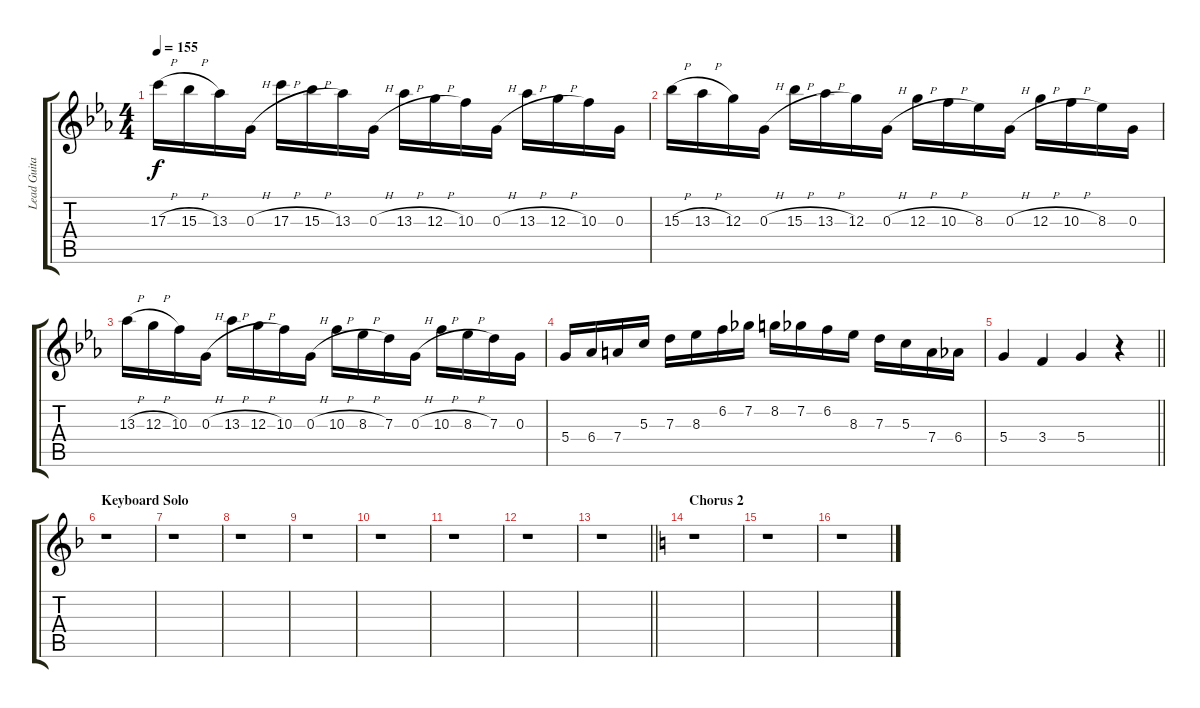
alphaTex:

\track ("Lead Guitar 1: Henrik Juhano" "Lead Guita") {instrument overdrivenguitar}
\staff {score tabs}
\tuning (E4 B3 G3 D3 A2 E2) {hide}
\ts (4 4)
\tempo 155
\clef g2
\ks cminor
17.3{h}.16{dy f} 15.3{h}.16 13.3.16 0.3{h}.16 17.3{h}.16 15.3{h}.16 13.3.16 0.3{h}.16 13.3{h}.16 12.3{h}.16 10.3.16 0.3{h}.16 13.3{h}.16 12.3{h}.16 10.3.16 0.3.16 |
15.3{h}.16 13.3{h}.16 12.3.16 0.3{h}.16 15.3{h}.16 13.3{h}.16 12.3.16 0.3{h}.16 12.3{h}.16 10.3{h}.16 8.3.16 0.3{h}.16 12.3{h}.16 10.3{h}.16 8.3.16 0.3.16 |
13.3{h}.16 12.3{h}.16 10.3.16 0.3{h}.16 13.3{h}.16 12.3{h}.16 10.3.16 0.3{h}.16 10.3{h}.16 8.3{h}.16 7.3.16 0.3{h}.16 10.3{h}.16 8.3{h}.16 7.3.16 0.3.16 |
5.4.16 6.4.16 7.4.16 5.3.16 7.3.16 8.3.16 6.2.16 7.2.16 8.2.16 7.2.16 6.2.16 8.3.16 7.3.16 5.3.16 7.4.16 6.4.16 |
\barLineRight lightlight
5.4.4 3.4.4 5.4.4 r.4 |
\section ("" "Keyboard Solo")
\ks f
r.1 |
r.1 |
r.1 |
r.1 |
r.1 |
r.1 |
r.1 |
\barLineRight lightlight
r.1 |
\section ("" "Chorus 2")
\ks c
r.1 |
r.1 |
r.1
